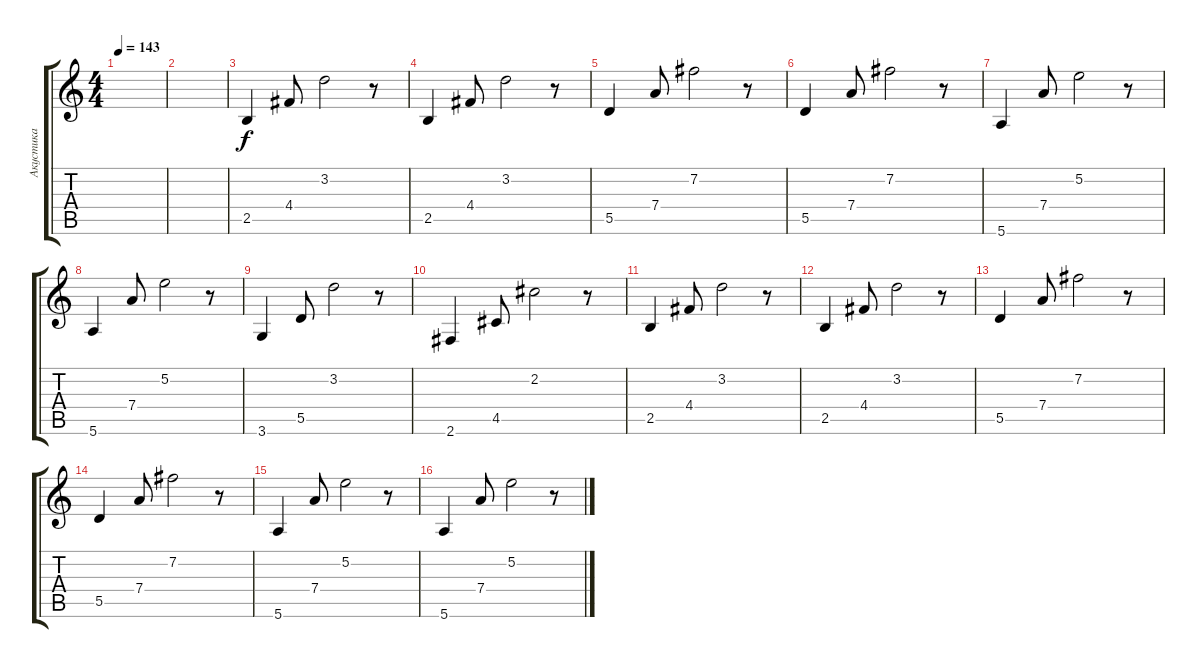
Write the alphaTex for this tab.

\track ("Акустика" "Акустика") {instrument electricguitarclean}
\staff {score tabs}
\tuning (E4 B3 G3 D3 A2 E2) {hide}
\ts (4 4)
\tempo 143
\clef g2
\ks c
|
|
2.5.4 4.4.8 3.2.2 r.8 |
2.5.4 4.4.8 3.2.2 r.8 |
5.5.4 7.4.8 7.2.2 r.8 |
5.5.4 7.4.8 7.2.2 r.8 |
5.6.4 7.4.8 5.2.2 r.8 |
5.6.4 7.4.8 5.2.2 r.8 |
3.6.4 5.5.8 3.2.2 r.8 |
2.6.4 4.5.8 2.2.2 r.8 |
2.5.4 4.4.8 3.2.2 r.8 |
2.5.4 4.4.8 3.2.2 r.8 |
5.5.4 7.4.8 7.2.2 r.8 |
5.5.4 7.4.8 7.2.2 r.8 |
5.6.4 7.4.8 5.2.2 r.8 |
5.6.4 7.4.8 5.2.2 r.8
